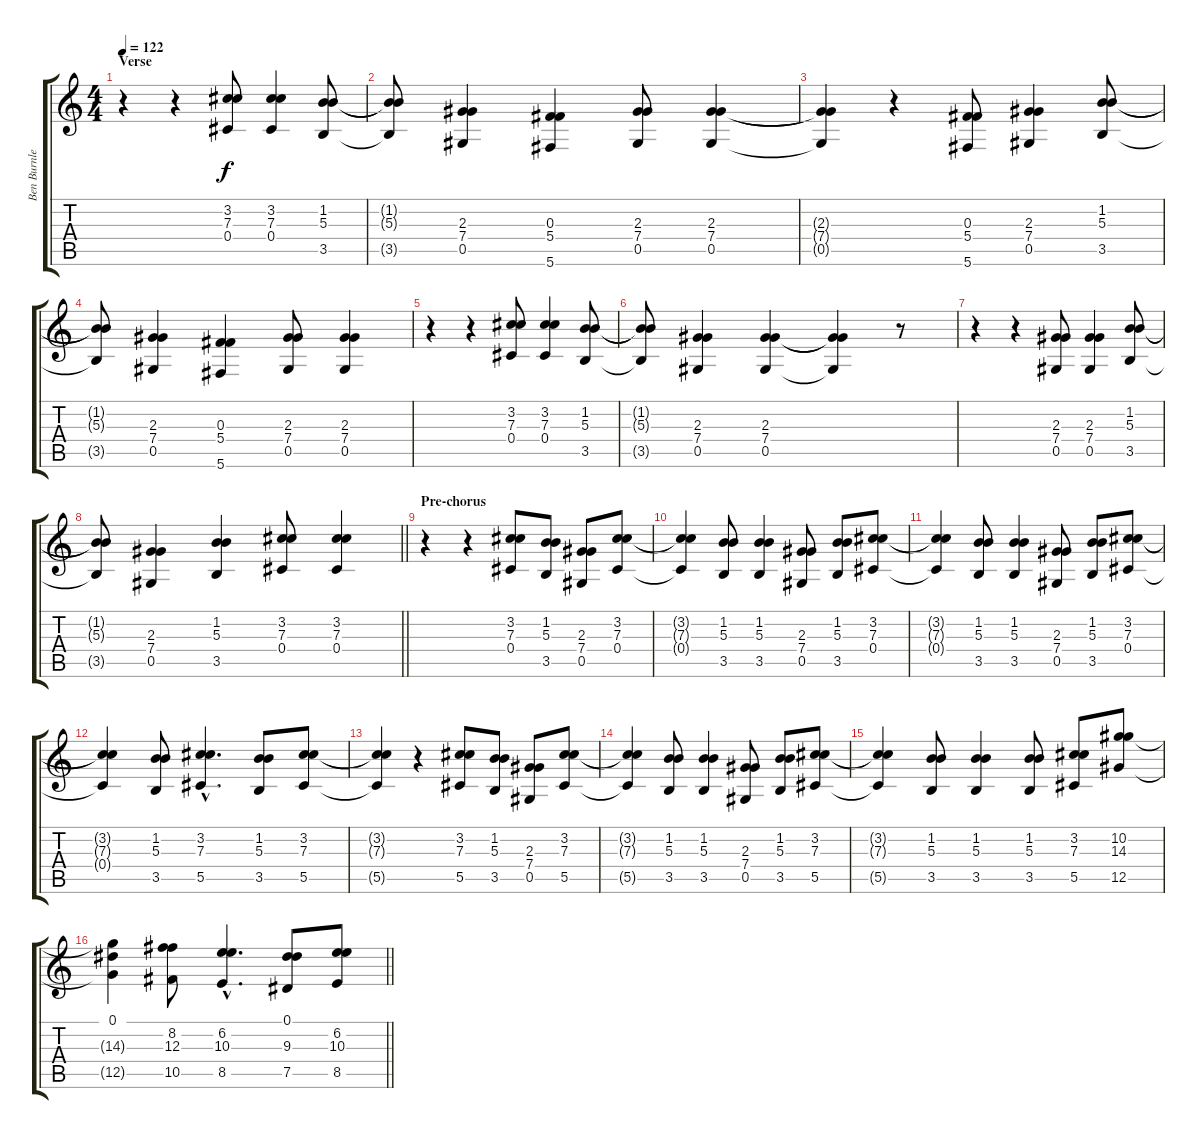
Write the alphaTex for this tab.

\track ("Ben Burnley [Vocals]" "Ben Burnle") {instrument acousticguitarsteel}
\staff {score tabs}
\tuning (Eb4 Bb3 Gb3 Db3 Ab2 Db2) {hide}
\ts (4 4)
\section ("" "Verse")
\tempo 122
\clef g2
\ks c
r.4{dy f} r.4 (3.2 7.3 0.4).8 (3.2 7.3 0.4).4 (1.2 5.3 3.5).8 |
(1.2{t} 5.3{t} 3.5{t}).8 (2.3 7.4 0.5).4 (0.3 5.4 5.6).4 (2.3 7.4 0.5).8 (2.3 7.4 0.5).4 |
(2.3{t} 7.4{t} 0.5{t}).4 r.4 (0.3 5.4 5.6).8 (2.3 7.4 0.5).4 (1.2 5.3 3.5).8 |
(1.2{t} 5.3{t} 3.5{t}).8 (2.3 7.4 0.5).4 (0.3 5.4 5.6).4 (2.3 7.4 0.5).8 (2.3 7.4 0.5).4 |
r.4 r.4 (3.2 7.3 0.4).8 (3.2 7.3 0.4).4 (1.2 5.3 3.5).8 |
(1.2{t} 5.3{t} 3.5{t}).8 (2.3 7.4 0.5).4 (2.3 7.4 0.5).4 (2.3{t} 7.4{t} 0.5{t}).4 r.8 |
r.4 r.4 (2.3 7.4 0.5).8 (2.3 7.4 0.5).4 (1.2 5.3 3.5).8 |
\barLineRight lightlight
(1.2{t} 5.3{t} 3.5{t}).8 (2.3 7.4 0.5).4 (1.2 5.3 3.5).4 (3.2 7.3 0.4).8 (3.2 7.3 0.4).4 |
\section ("" "Pre-chorus")
r.4 r.4 (3.2 7.3 0.4).8 (1.2 5.3 3.5).8 (2.3 7.4 0.5).8 (3.2 7.3 0.4).8 |
(3.2{t} 7.3{t} 0.4{t}).4 (1.2 5.3 3.5).8 (1.2 5.3 3.5).4 (2.3 7.4 0.5).8 (1.2 5.3 3.5).8 (3.2 7.3 0.4).8 |
(3.2{t} 7.3{t} 0.4{t}).4 (1.2 5.3 3.5).8 (1.2 5.3 3.5).4 (2.3 7.4 0.5).8 (1.2 5.3 3.5).8 (3.2 7.3 0.4).8 |
(3.2{t} 7.3{t} 0.4{t}).4 (1.2 5.3 3.5).8 (3.2{hac} 7.3{hac} 5.5{hac}).4{d} (1.2 5.3 3.5).8 (3.2 7.3 5.5).8 |
(3.2{t} 7.3{t} 5.5{t}).4 r.4 (3.2 7.3 5.5).8 (1.2 5.3 3.5).8 (2.3 7.4 0.5).8 (3.2 7.3 5.5).8 |
(3.2{t} 7.3{t} 5.5{t}).4 (1.2 5.3 3.5).8 (1.2 5.3 3.5).4 (2.3 7.4 0.5).8 (1.2 5.3 3.5).8 (3.2 7.3 5.5).8 |
(3.2{t} 7.3{t} 5.5{t}).4 (1.2 5.3 3.5).8 (1.2 5.3 3.5).4 (1.2 5.3 3.5).8 (3.2 7.3 5.5).8 (10.2 14.3 12.5).8 |
\barLineRight lightlight
(0.1 14.3{t} 12.5{t}).4 (8.2 12.3 10.5).8 (6.2{hac} 10.3{hac} 8.5{hac}).4{d} (0.1 9.3 7.5).8 (6.2 10.3 8.5).8
